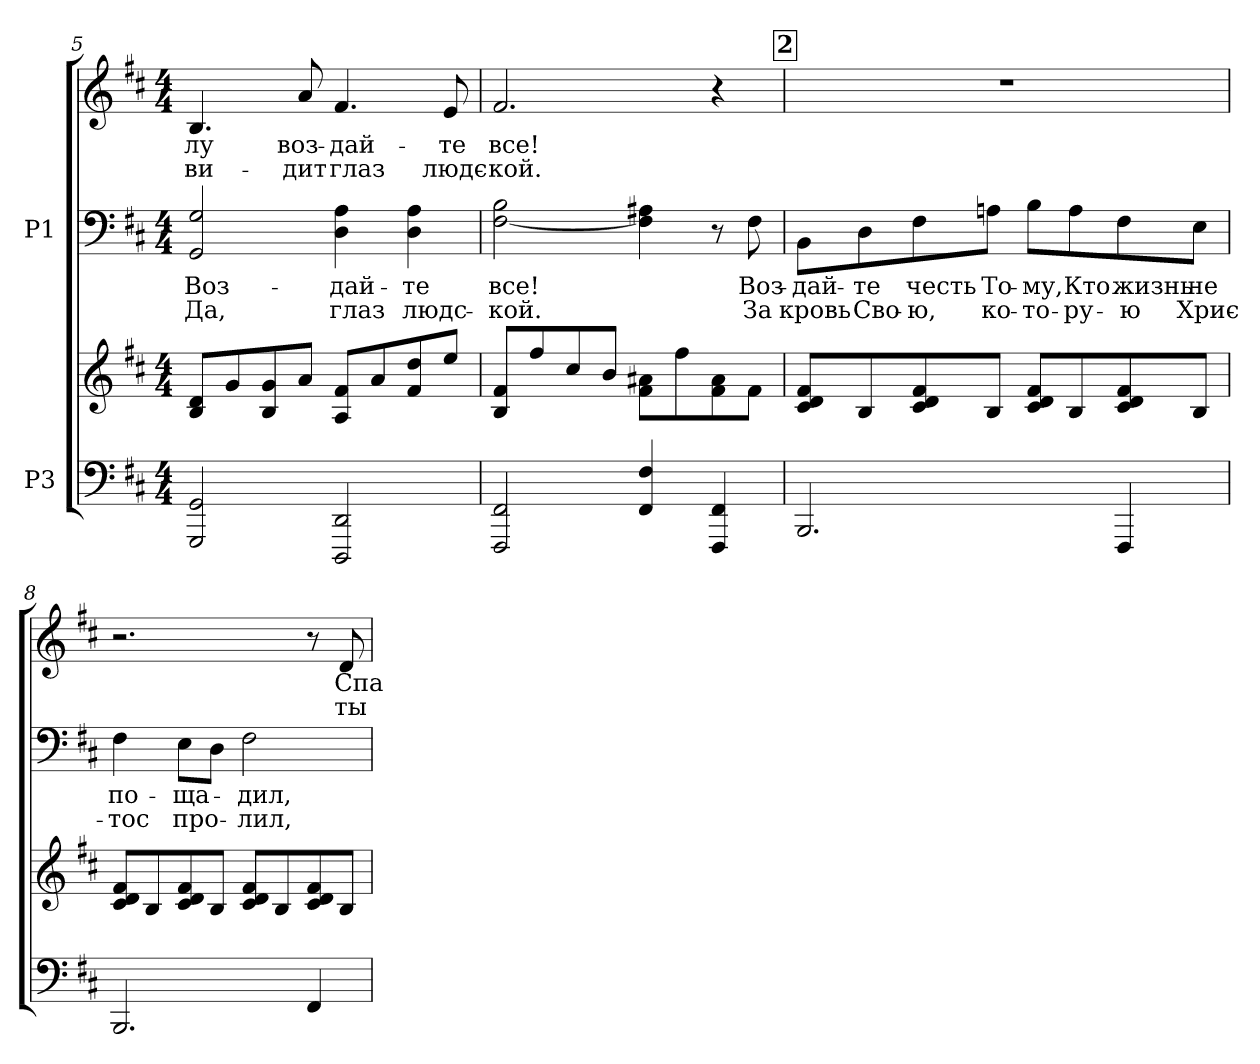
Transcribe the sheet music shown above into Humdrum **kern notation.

**kern	**kern	**kern	**text	**text	**kern	**text	**text
*part2	*part2	*part1	*part1	*part1	*part1	*part1	*part1
*staff4	*staff3	*staff2	*staff2	*staff2	*staff1	*staff1	*staff1
*I"P3	*	*I"P1	*	*	*	*	*
*clefF4	*clefG2	*clefF4	*	*	*clefG2	*	*
*k[f#c#]	*k[f#c#]	*k[f#c#]	*	*	*k[f#c#]	*	*
*b:	*b:	*b:	*	*	*b:	*	*
*M4/4	*M4/4	*M4/4	*	*	*M4/4	*	*
=5	=5	=5	=5	=5	=5	=5	=5
!	!	!	!LO:LY:a:color=#000000	!LO:LY:a:color=#000000	!	!	!
!	!	!	!	!	!	!LO:LY:b:color=#000000	!LO:LY:b:color=#000000
2GGGi/ 2GGi	8Bi/ 8diL	2GGi/ 2Gi	Воз-	Да,	4.Bi/	-лу	ви-
.	8gi/	.	.	.	.	.	.
.	8Bi/ 8gi	.	.	.	.	.	.
!	!	!	!	!	!	!LO:LY:b:color=#000000	!LO:LY:b:color=#000000
.	8ai/J	.	.	.	8ai/	воз-	-дит
!	!	!	!LO:LY:a:color=#000000	!LO:LY:a:color=#000000	!	!	!
!	!	!	!	!	!	!LO:LY:b:color=#000000	!LO:LY:b:color=#000000
2DDDi/ 2DDi	8Ai/ 8f#iL	4Di\ 4Ai	-дай-	глаз	4.f#i/	-дай-	глаз
.	8ai/	.	.	.	.	.	.
!	!	!	!LO:LY:a:color=#000000	!LO:LY:a:color=#000000	!	!	!
.	8f#i/ 8ddi	4Di\ 4Ai	-те	людс-	.	.	.
!	!	!	!	!	!	!LO:LY:b:color=#000000	!LO:LY:b:color=#000000
.	8eei/J	.	.	.	8ei/	-те	людс-
=6	=6	=6	=6	=6	=6	=6	=6
!	!	!	!LO:LY:a:color=#000000	!LO:LY:a:color=#000000	!	!	!
!	!	!	!	!	!	!LO:LY:b:color=#000000	!LO:LY:b:color=#000000
2FFF#i/ 2FF#i	8Bi/ 8f#iL	[<2F#i\ 2Bi	все!	-кой.	2.f#i/	все!	-кой.
.	8ff#i/	.	.	.	.	.	.
.	8cc#i/	.	.	.	.	.	.
.	8bi/J	.	.	.	.	.	.
4FF#i/ 4F#i	8f#i\ 8a#XiL	4F#i\] 4A#Xi	.	.	.	.	.
.	8ff#i\	.	.	.	.	.	.
4FFF#i/ 4FF#i	8f#i\ 8a#i	8r	.	.	4r	.	.
!	!	!	!LO:LY:a:color=#000000	!LO:LY:a:color=#000000	!	!	!
.	8f#i\J	8F#i\	Воз-	За	.	.	.
!!LO:PB:g=z
!!LO:REH:place=s1:color=#000000:enc=box:fs=14.5719:t=2
=7	=7	=7	=7	=7	=7	=7	=7
!	!	!	!LO:LY:a:color=#000000	!LO:LY:a:color=#000000	!	!	!
2.BBBi/	8c#i/ 8di 8f#iL	8BBi\L	-дай-	кровь	1r	.	.
!	!	!	!LO:LY:a:color=#000000	!LO:LY:a:color=#000000	!	!	!
.	8Bi/	8Di\	-те	Сво-	.	.	.
!	!	!	!LO:LY:a:color=#000000	!LO:LY:a:color=#000000	!	!	!
.	8c#i/ 8di 8f#i	8F#i\	честь	-ю,	.	.	.
!	!	!	!LO:LY:a:color=#000000	!LO:LY:a:color=#000000	!	!	!
.	8Bi/J	8Ani\J	То-	ко-	.	.	.
!	!	!	!LO:LY:a:color=#000000	!LO:LY:a:color=#000000	!	!	!
.	8c#i/ 8di 8f#iL	8Bi\L	-му,	-то-	.	.	.
!	!	!	!LO:LY:a:color=#000000	!LO:LY:a:color=#000000	!	!	!
.	8Bi/	8Ai\	Кто	-ру-	.	.	.
!	!	!	!LO:LY:a:color=#000000	!LO:LY:a:color=#000000	!	!	!
4FFF#i/	8c#i/ 8di 8f#i	8F#i\	жизнь	-ю	.	.	.
!	!	!	!LO:LY:a:color=#000000	!LO:LY:a:color=#000000	!	!	!
.	8Bi/J	8Ei\J	не	Хрис-	.	.	.
=8	=8	=8	=8	=8	=8	=8	=8
!	!	!	!LO:LY:a:color=#000000	!LO:LY:a:color=#000000	!	!	!
2.BBBi/	8c#i/ 8di 8f#iL	4F#i\	по-	-тос	2.r	.	.
.	8Bi/	.	.	.	.	.	.
!	!	!	!LO:LY:a:color=#000000	!LO:LY:a:color=#000000	!	!	!
.	8c#i/ 8di 8f#i	8Ei\L	-ща-	про-	.	.	.
.	8Bi/J	8Di\J	.	.	.	.	.
!	!	!	!LO:LY:a:color=#000000	!LO:LY:a:color=#000000	!	!	!
.	8c#i/ 8di 8f#iL	2F#i\	-дил,	-лил,	.	.	.
.	8Bi/	.	.	.	.	.	.
4FF#i/	8c#i/ 8di 8f#i	.	.	.	8r	.	.
!	!	!	!	!	!	!LO:LY:b:color=#000000	!LO:LY:b:color=#000000
.	8Bi/J	.	.	.	8di/	Спа-	ты
=	=	=	=	=	=	=	=
*-	*-	*-	*-	*-	*-	*-	*-
